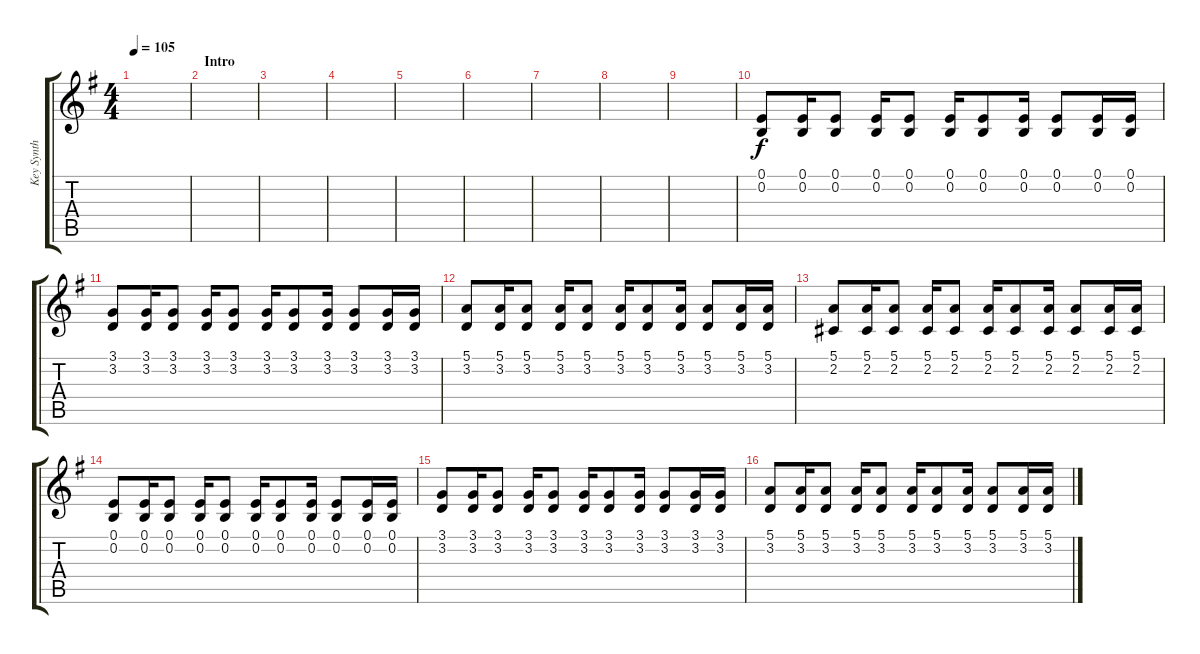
\track ("Key Synth" "Key Synth") {instrument electricpiano2}
\staff {score tabs}
\tuning (E4 B3 G3 D3 A2 E2) {hide}
\ts (4 4)
\tempo 105
\clef g2
\ks eminor
|
\section ("" "Intro")
|
|
|
|
|
|
|
|
(0.1 0.2).8 (0.1 0.2).16 (0.1 0.2).8 (0.1 0.2).16 (0.1 0.2).8 (0.1 0.2).16 (0.1 0.2).8 (0.1 0.2).16 (0.1 0.2).8 (0.1 0.2).16 (0.1 0.2).16 |
(3.1 3.2).8 (3.1 3.2).16 (3.1 3.2).8 (3.1 3.2).16 (3.1 3.2).8 (3.1 3.2).16 (3.1 3.2).8 (3.1 3.2).16 (3.1 3.2).8 (3.1 3.2).16 (3.1 3.2).16 |
(5.1 3.2).8 (5.1 3.2).16 (5.1 3.2).8 (5.1 3.2).16 (5.1 3.2).8 (5.1 3.2).16 (5.1 3.2).8 (5.1 3.2).16 (5.1 3.2).8 (5.1 3.2).16 (5.1 3.2).16 |
(5.1 2.2).8 (5.1 2.2).16 (5.1 2.2).8 (5.1 2.2).16 (5.1 2.2).8 (5.1 2.2).16 (5.1 2.2).8 (5.1 2.2).16 (5.1 2.2).8 (5.1 2.2).16 (5.1 2.2).16 |
(0.1 0.2).8 (0.1 0.2).16 (0.1 0.2).8 (0.1 0.2).16 (0.1 0.2).8 (0.1 0.2).16 (0.1 0.2).8 (0.1 0.2).16 (0.1 0.2).8 (0.1 0.2).16 (0.1 0.2).16 |
(3.1 3.2).8 (3.1 3.2).16 (3.1 3.2).8 (3.1 3.2).16 (3.1 3.2).8 (3.1 3.2).16 (3.1 3.2).8 (3.1 3.2).16 (3.1 3.2).8 (3.1 3.2).16 (3.1 3.2).16 |
(5.1 3.2).8 (5.1 3.2).16 (5.1 3.2).8 (5.1 3.2).16 (5.1 3.2).8 (5.1 3.2).16 (5.1 3.2).8 (5.1 3.2).16 (5.1 3.2).8 (5.1 3.2).16 (5.1 3.2).16
